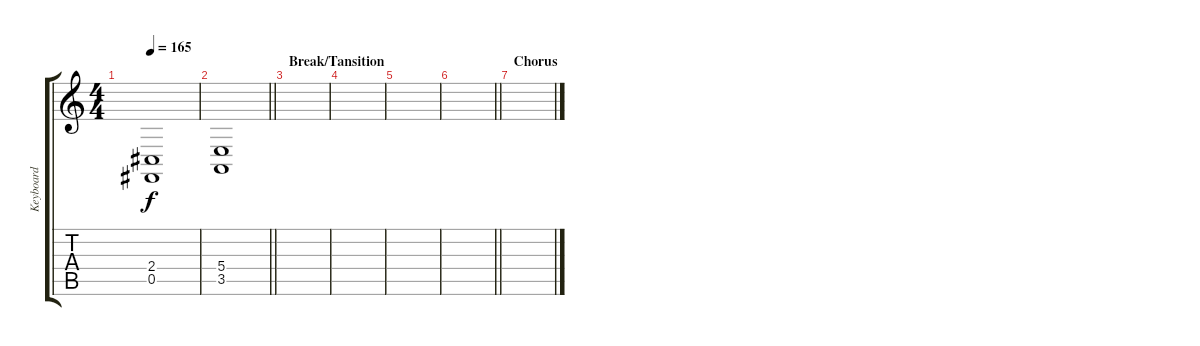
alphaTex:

\track ("Keyboard" "Keyboard") {instrument lead2sawtooth}
\staff {score tabs}
\tuning (Db4 Ab3 E3 B2 Gb2 B1) {hide}
\ts (4 4)
\tempo 165
\clef g2
\ks c
(2.4 0.5).1{dy f} |
\barLineRight lightlight
(5.4 3.5).1 |
\section ("" "Break/Tansition")
|
|
|
\barLineRight lightlight
|
\section ("" "Chorus")
